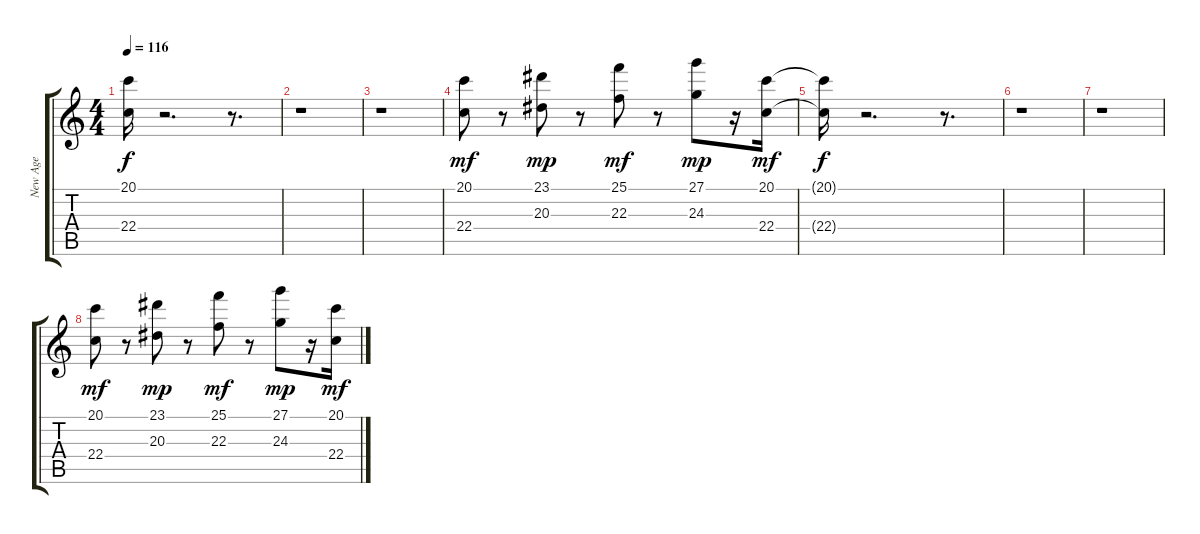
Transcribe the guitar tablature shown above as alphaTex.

\track ("New Age" "New Age") {instrument pad1newage}
\staff {score tabs}
\tuning (E4 B3 G3 D3 A2 E2) {hide}
\ts (4 4)
\tempo 116
\clef g2
\ks c
(20.1{t} 22.4{t}).16{dy f} r.2{d} r.8{d} |
r.1 |
r.1 |
(20.1 22.4).8{dy mf} r.8 (23.1 20.3).8{dy mp} r.8 (25.1 22.3).8{dy mf} r.8 (27.1 24.3).8{dy mp} r.16 (20.1 22.4).16{dy mf} |
(20.1{t} 22.4{t}).16{dy f} r.2{d} r.8{d} |
r.1 |
r.1 |
(20.1 22.4).8{dy mf} r.8 (23.1 20.3).8{dy mp} r.8 (25.1 22.3).8{dy mf} r.8 (27.1 24.3).8{dy mp} r.16 (20.1 22.4).16{dy mf}
